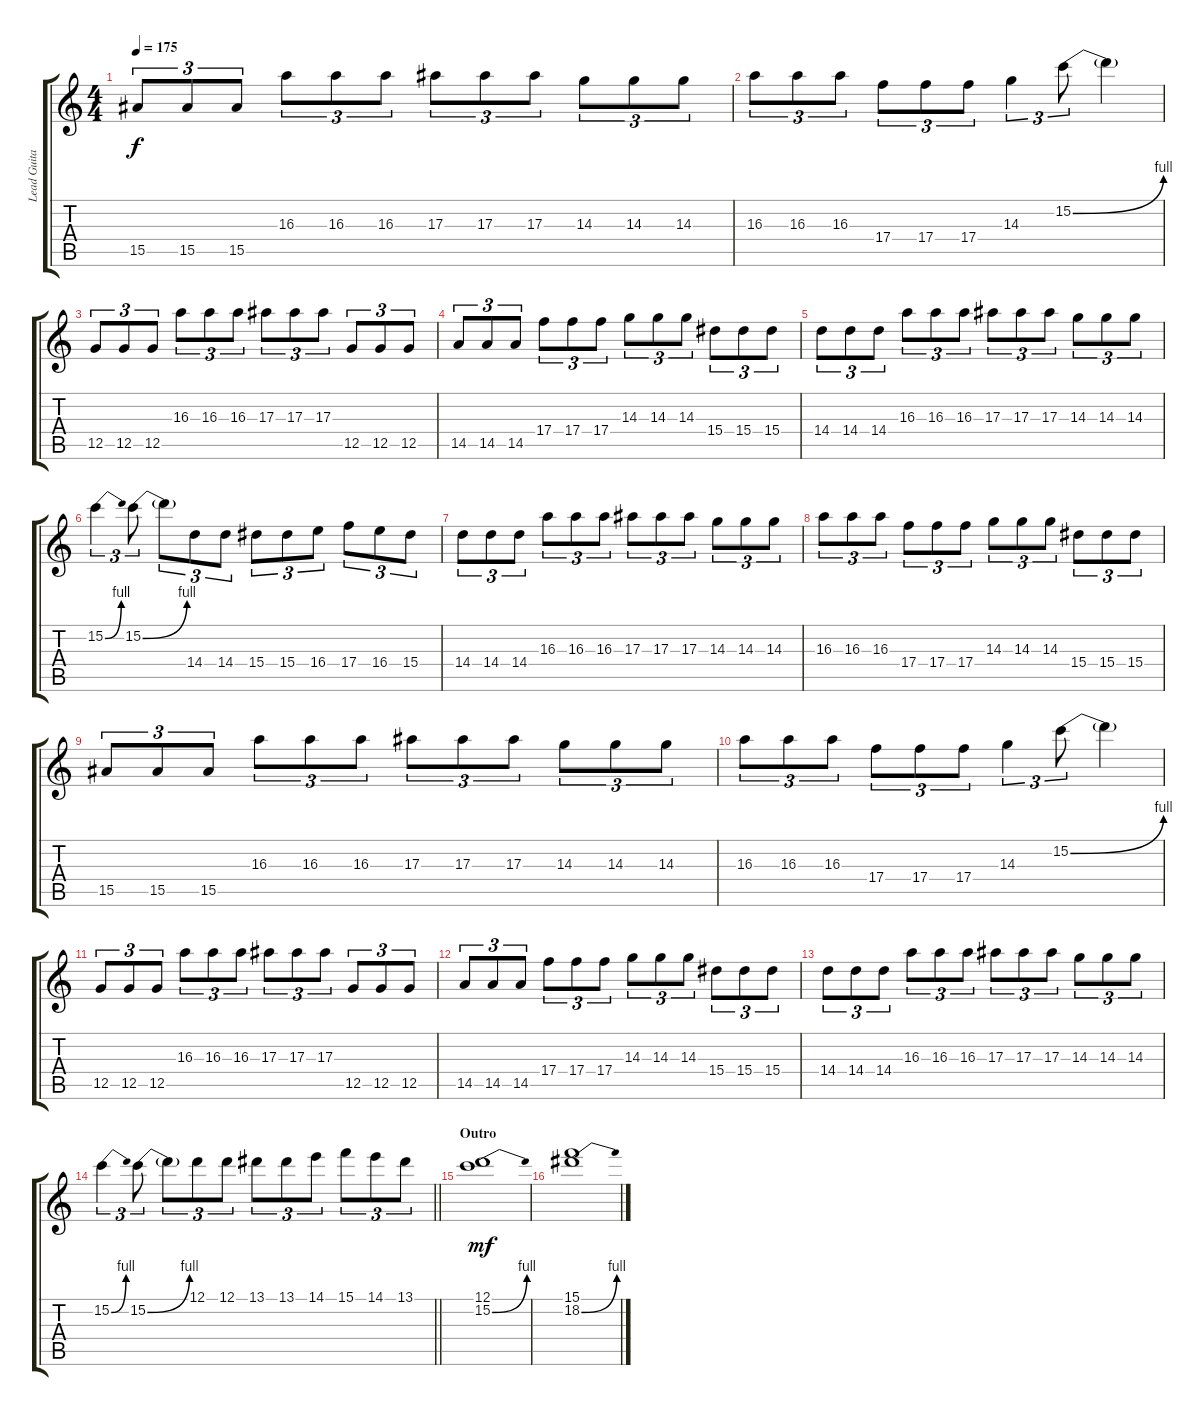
\track ("Lead Guitar I" "Lead Guita") {instrument distortionguitar}
\staff {score tabs}
\tuning (D4 A3 F3 C3 G2 D2) {hide}
\ts (4 4)
\tempo 175
\clef g2
\ks c
15.5.8{tu (3 2) dy f} 15.5.8{tu (3 2)} 15.5.8{tu (3 2)} 16.3.8{tu (3 2)} 16.3.8{tu (3 2)} 16.3.8{tu (3 2)} 17.3.8{tu (3 2)} 17.3.8{tu (3 2)} 17.3.8{tu (3 2)} 14.3.8{tu (3 2)} 14.3.8{tu (3 2)} 14.3.8{tu (3 2)} |
16.3.8{tu (3 2)} 16.3.8{tu (3 2)} 16.3.8{tu (3 2)} 17.4.8{tu (3 2)} 17.4.8{tu (3 2)} 17.4.8{tu (3 2)} 14.3.4{tu (3 2)} 15.2{be (bend 0 0 60 4)}.8{tu (3 2)} 15.2{t}.4 |
12.5.8{tu (3 2)} 12.5.8{tu (3 2)} 12.5.8{tu (3 2)} 16.3.8{tu (3 2)} 16.3.8{tu (3 2)} 16.3.8{tu (3 2)} 17.3.8{tu (3 2)} 17.3.8{tu (3 2)} 17.3.8{tu (3 2)} 12.5.8{tu (3 2)} 12.5.8{tu (3 2)} 12.5.8{tu (3 2)} |
14.5.8{tu (3 2)} 14.5.8{tu (3 2)} 14.5.8{tu (3 2)} 17.4.8{tu (3 2)} 17.4.8{tu (3 2)} 17.4.8{tu (3 2)} 14.3.8{tu (3 2)} 14.3.8{tu (3 2)} 14.3.8{tu (3 2)} 15.4.8{tu (3 2)} 15.4.8{tu (3 2)} 15.4.8{tu (3 2)} |
14.4.8{tu (3 2)} 14.4.8{tu (3 2)} 14.4.8{tu (3 2)} 16.3.8{tu (3 2)} 16.3.8{tu (3 2)} 16.3.8{tu (3 2)} 17.3.8{tu (3 2)} 17.3.8{tu (3 2)} 17.3.8{tu (3 2)} 14.3.8{tu (3 2)} 14.3.8{tu (3 2)} 14.3.8{tu (3 2)} |
15.2{be (bend 0 0 60 4)}.4{tu (3 2)} 15.2{be (bend 0 0 60 4)}.8{tu (3 2)} 15.2{t}.8{tu (3 2)} 14.4.8{tu (3 2)} 14.4.8{tu (3 2)} 15.4.8{tu (3 2)} 15.4.8{tu (3 2)} 16.4.8{tu (3 2)} 17.4.8{tu (3 2)} 16.4.8{tu (3 2)} 15.4.8{tu (3 2)} |
14.4.8{tu (3 2)} 14.4.8{tu (3 2)} 14.4.8{tu (3 2)} 16.3.8{tu (3 2)} 16.3.8{tu (3 2)} 16.3.8{tu (3 2)} 17.3.8{tu (3 2)} 17.3.8{tu (3 2)} 17.3.8{tu (3 2)} 14.3.8{tu (3 2)} 14.3.8{tu (3 2)} 14.3.8{tu (3 2)} |
16.3.8{tu (3 2)} 16.3.8{tu (3 2)} 16.3.8{tu (3 2)} 17.4.8{tu (3 2)} 17.4.8{tu (3 2)} 17.4.8{tu (3 2)} 14.3.8{tu (3 2)} 14.3.8{tu (3 2)} 14.3.8{tu (3 2)} 15.4.8{tu (3 2)} 15.4.8{tu (3 2)} 15.4.8{tu (3 2)} |
15.5.8{tu (3 2)} 15.5.8{tu (3 2)} 15.5.8{tu (3 2)} 16.3.8{tu (3 2)} 16.3.8{tu (3 2)} 16.3.8{tu (3 2)} 17.3.8{tu (3 2)} 17.3.8{tu (3 2)} 17.3.8{tu (3 2)} 14.3.8{tu (3 2)} 14.3.8{tu (3 2)} 14.3.8{tu (3 2)} |
16.3.8{tu (3 2)} 16.3.8{tu (3 2)} 16.3.8{tu (3 2)} 17.4.8{tu (3 2)} 17.4.8{tu (3 2)} 17.4.8{tu (3 2)} 14.3.4{tu (3 2)} 15.2{be (bend 0 0 60 4)}.8{tu (3 2)} 15.2{t}.4 |
12.5.8{tu (3 2)} 12.5.8{tu (3 2)} 12.5.8{tu (3 2)} 16.3.8{tu (3 2)} 16.3.8{tu (3 2)} 16.3.8{tu (3 2)} 17.3.8{tu (3 2)} 17.3.8{tu (3 2)} 17.3.8{tu (3 2)} 12.5.8{tu (3 2)} 12.5.8{tu (3 2)} 12.5.8{tu (3 2)} |
14.5.8{tu (3 2)} 14.5.8{tu (3 2)} 14.5.8{tu (3 2)} 17.4.8{tu (3 2)} 17.4.8{tu (3 2)} 17.4.8{tu (3 2)} 14.3.8{tu (3 2)} 14.3.8{tu (3 2)} 14.3.8{tu (3 2)} 15.4.8{tu (3 2)} 15.4.8{tu (3 2)} 15.4.8{tu (3 2)} |
14.4.8{tu (3 2)} 14.4.8{tu (3 2)} 14.4.8{tu (3 2)} 16.3.8{tu (3 2)} 16.3.8{tu (3 2)} 16.3.8{tu (3 2)} 17.3.8{tu (3 2)} 17.3.8{tu (3 2)} 17.3.8{tu (3 2)} 14.3.8{tu (3 2)} 14.3.8{tu (3 2)} 14.3.8{tu (3 2)} |
\barLineRight lightlight
15.2{be (bend 0 0 60 4)}.4{tu (3 2)} 15.2{be (bend 0 0 60 4)}.8{tu (3 2)} 15.2{t}.8{tu (3 2)} 12.1.8{tu (3 2)} 12.1.8{tu (3 2)} 13.1.8{tu (3 2)} 13.1.8{tu (3 2)} 14.1.8{tu (3 2)} 15.1.8{tu (3 2)} 14.1.8{tu (3 2)} 13.1.8{tu (3 2)} |
\section ("" "Outro")
(12.1 15.2{be (bend 0 0 60 4)}).1{dy mf volume 15} |
(15.1 18.2{be (bend 0 0 60 4)}).1
